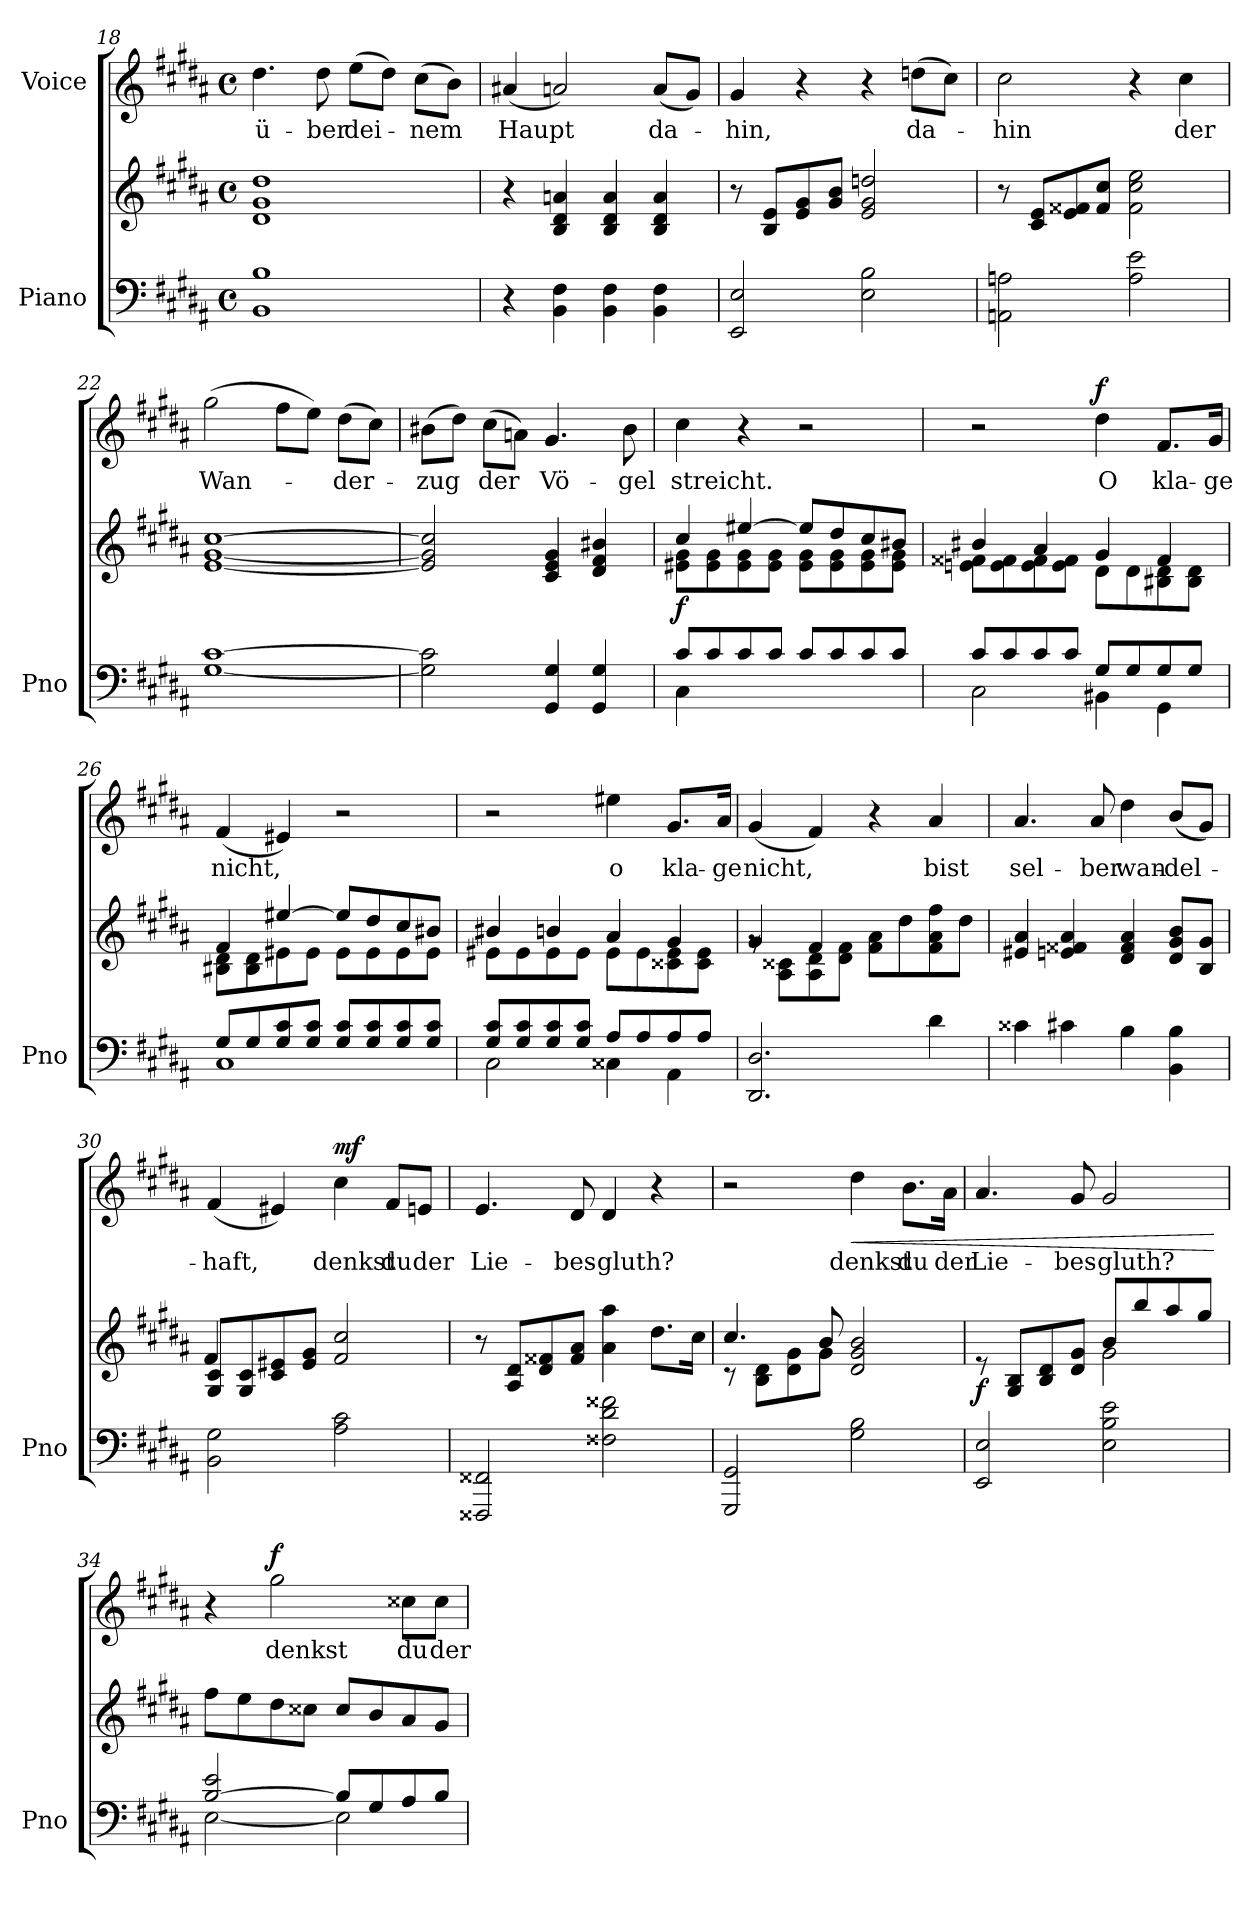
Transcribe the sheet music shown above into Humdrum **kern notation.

**kern	**kern	**dynam	**kern	**text	**dynam
*part2	*part2	*part2	*part1	*part1	*part1
*staff3	*staff2	*staff2/3	*staff1	*staff1	*staff1
*I"Piano	*	*	*I"Voice	*	*
*I'Pno	*	*	*	*	*
!!LO:LB:g=z
*clefF4	*clefG2	*	*clefG2	*	*
*k[f#c#g#d#a#]	*k[f#c#g#d#a#]	*	*k[f#c#g#d#a#]	*	*
*M4/4	*M4/4	*	*M4/4	*	*
*met(c)	*met(c)	*	*met(c)	*	*
=18	=18	=18	=18	=18	=18
!	!	!	!	!LO:LY:b	!
1BB 1B	1d# 1g# 1dd#	.	4.dd#\	ü-	.
!	!	!	!	!LO:LY:b	!
.	.	.	8dd#\	-ber	.
!	!	!	!	!LO:LY:b	!
.	.	.	(>8ee\L	dei-	.
.	.	.	8dd#\J)	.	.
!	!	!	!	!LO:LY:b	!
.	.	.	(>8cc#\L	-nem	.
.	.	.	8b\J)	.	.
=19	=19	=19	=19	=19	=19
!	!	!	!	!LO:LY:b	!
4r	4r	.	(<4a#X/	Haupt	.
4BB\ 4F#\	4B/ 4d#/ 4an/	.	2an/)	.	.
4BB\ 4F#\	4B/ 4d#/ 4a/	.	.	.	.
!	!	!	!	!LO:LY:b	!
4BB\ 4F#\	4B/ 4d#/ 4a/	.	(<8a/L	da-	.
.	.	.	8g#/J)	.	.
=20	=20	=20	=20	=20	=20
!	!	!	!	!LO:LY:b	!
2EE/ 2E/	8r	.	4g#/	-hin,	.
.	8B/ 8e/L	.	.	.	.
.	8e/ 8g#/	.	4r	.	.
.	8g#/ 8b/J	.	.	.	.
2E\ 2B\	2e/ 2g#/ 2ddn/	.	4r	.	.
!	!	!	!	!LO:LY:b	!
.	.	.	(>8ddn\L	da-	.
.	.	.	8cc#\J)	.	.
=21	=21	=21	=21	=21	=21
!	!	!	!	!LO:LY:b	!
2AAn\ 2An\	8r	.	2cc#\	-hin	.
.	8c#/ 8e/L	.	.	.	.
.	8e/ 8f##X/	.	.	.	.
.	8f##/ 8cc#/J	.	.	.	.
2A\ 2e\	2f##\ 2cc#\ 2ee\	.	4r	.	.
!	!	!	!	!LO:LY:b	!
.	.	.	4cc#\	der	.
=22	=22	=22	=22	=22	=22
!	!	!	!	!LO:LY:b	!
[1G# [1c#	[1e [1g# [1cc#	.	(>2gg#\	Wan-	.
.	.	.	8ff#\L	.	.
.	.	.	8ee\J)	.	.
!	!	!	!	!LO:LY:b	!
.	.	.	(>8dd#\L	-der-	.
.	.	.	8cc#\J)	.	.
!!LO:LB:g=z
=23	=23	=23	=23	=23	=23
!	!	!	!	!LO:LY:b	!
2G#\] 2c#\]	2e/] 2g#/] 2cc#/]	.	(>8b#X\L	-zug	.
.	.	.	8dd#\J)	.	.
!	!	!	!	!LO:LY:b	!
.	.	.	(>8cc#\L	der	.
.	.	.	8an\J)	.	.
!	!	!	!	!LO:LY:b	!
4GG#/ 4G#/	4c#/ 4e/ 4g#/	.	4.g#/	Vö-	.
4GG#/ 4G#/	4d#/ 4f#/ 4b#X/	.	.	.	.
!	!	!	!	!LO:LY:b	!
.	.	.	8b#\	-gel	.
=24	=24	=24	=24	=24	=24
*^	*^	*	*	*	*
!	!	!	!	!LO:DY:b	!	!LO:LY:b	!
8c#/L	4C#\	4cc#/	8e#X\ 8g#\L	f	4cc#\	streicht.	.
8c#/	.	.	8e#\ 8g#\	.	.	.	.
8c#/	4ryy	[4ee#X/	8e#\ 8g#\	.	4r	.	.
8c#/J	.	.	8e#\ 8g#\J	.	.	.	.
8c#/L	2ryy	8ee#/L]	8e#\ 8g#\L	.	2r	.	.
8c#/	.	8dd#/	8e#\ 8g#\	.	.	.	.
8c#/	.	8cc#/	8e#\ 8g#\	.	.	.	.
8c#/J	.	8b#X/J	8e#\ 8g#\J	.	.	.	.
=25	=25	=25	=25	=25	=25	=25	=25
8c#/L	2C#\	4b#X/	8en\ 8f##X\L	.	2r	.	.
8c#/	.	.	8e\ 8f##\	.	.	.	.
8c#/	.	4a#/	8e\ 8f##\	.	.	.	.
8c#/J	.	.	8e\ 8f##\J	.	.	.	.
!	!	!	!	!	!	!LO:LY:b	!LO:DY:a
8G#/L	4BB#X\	4g#/	8d#\L	.	4dd#\	O	f
8G#/	.	.	8d#\	.	.	.	.
!	!	!	!	!	!	!LO:LY:b	!
8G#/	4GG#\	4f##/	8B#X\ 8d#\	.	8.f#/L	kla-	.
8G#/J	.	.	8B#\ 8d#\J	.	.	.	.
!	!	!	!	!	!	!LO:LY:b	!
.	.	.	.	.	16g#/Jk	-ge	.
=26	=26	=26	=26	=26	=26	=26	=26
!	!	!	!	!	!	!LO:LY:b	!
8G#/L	1C#	4f#/	8B#X\ 8d#\L	.	(<4f#/	nicht,	.
8G#/	.	.	8B#\ 8d#\	.	.	.	.
8G#/ 8c#/	.	[4ee#X/	8e#X\	.	4e#X/)	.	.
8G#/ 8c#/J	.	.	8e#\J	.	.	.	.
8G#/ 8c#/L	.	8ee#/L]	8e#\L	.	2r	.	.
8G#/ 8c#/	.	8dd#/	8e#\	.	.	.	.
8G#/ 8c#/	.	8cc#/	8e#\	.	.	.	.
8G#/ 8c#/J	.	8b#X/J	8e#\J	.	.	.	.
!!LO:LB:g=z
=27	=27	=27	=27	=27	=27	=27	=27
8G#/ 8c#/L	2C#\	4b#X/	8e#X\L	.	2r	.	.
8G#/ 8c#/	.	.	8e#\	.	.	.	.
8G#/ 8c#/	.	4bn/	8e#\	.	.	.	.
8G#/ 8c#/J	.	.	8e#\J	.	.	.	.
!	!	!	!	!	!	!LO:LY:b	!
8A#/L	4C##X\	4a#/	8e#\L	.	4ee#X\	o	.
8A#/	.	.	8e#\	.	.	.	.
!	!	!	!	!	!	!LO:LY:b	!
8A#/	4AA#\	4g#/	8c##X\ 8e#\	.	8.g#/L	kla-	.
8A#/J	.	.	8c##\ 8e#\J	.	.	.	.
!	!	!	!	!	!	!LO:LY:b	!
.	.	.	.	.	16a#/Jk	-ge	.
*v	*v	*	*	*	*	*	*
=28	=28	=28	=28	=28	=28	=28
!	!	!	!	!	!LO:LY:b	!
2.DD#/ 2.D#/	4g#/	8rg	.	(<4g#/	nicht,	.
.	.	8A#\ 8c##X\L	.	.	.	.
.	4f#/	8A#\ 8d#\	.	4f#/)	.	.
.	.	8d#\ 8f#\J	.	.	.	.
.	2ryy	8f#\ 8a#\L	.	4r	.	.
.	.	8dd#\	.	.	.	.
!	!	!	!	!	!LO:LY:b	!
4d#\	.	8f#\ 8a#\ 8ff#\	.	4a#/	bist	.
.	.	8dd#\J	.	.	.	.
=29	=29	=29	=29	=29	=29	=29
!	!	!	!	!	!LO:LY:b	!
*	*v	*v	*	*	*	*
4c##X\	4e#X/ 4a#/	.	4.a#/	sel-	.
4c#X\	4en/ 4f##X/ 4a#/	.	.	.	.
!	!	!	!	!LO:LY:b	!
.	.	.	8a#/	-ber	.
!	!	!	!	!LO:LY:b	!
4B\	4d#/ 4f##/ 4a#/	.	4dd#\	wan-	.
!	!	!	!	!LO:LY:b	!
4BB\ 4B\	8d#/ 8g#/ 8b/L	.	(<8b/L	-del-	.
.	8B/ 8g#/J	.	8g#/J)	.	.
=30	=30	=30	=30	=30	=30
*	*^	*	*	*	*
!	!	!	!	!	!LO:LY:b	!
2BB\ 2G#\	8G#/ 8c#/L	4f#/	.	(<4f#/	-haft,	.
.	8G#/ 8c#/	.	.	.	.	.
.	8c#/ 8e#X/	4rddyy	.	4e#X/)	.	.
.	8e#/ 8g#/J	.	.	.	.	.
!	!	!	!	!	!LO:LY:b	!LO:DY:a
2A#\ 2c#\	2f#/ 2cc#/	2rddyy	.	4cc#\	denkst	mf
!	!	!	!	!	!LO:LY:b	!
.	.	.	.	8f#/L	du	.
!	!	!	!	!	!LO:LY:b	!
.	.	.	.	8en/J	der	.
*	*v	*v	*	*	*	*
!!LO:PB:g=z
=31	=31	=31	=31	=31	=31
!	!	!	!	!LO:LY:b	!
2FFF##X/ 2FF##X/	8r	.	4.e/	Lie-	.
.	8A#/ 8d#/L	.	.	.	.
.	8d#/ 8f##X/	.	.	.	.
!	!	!	!	!LO:LY:b	!
.	8f##/ 8a#/J	.	8d#/	-bes-	.
!	!	!	!	!LO:LY:b	!
2F##X\ 2d#\ 2f##X\	4a#\ 4aa#\	.	4d#/	-gluth?	.
.	8.dd#\L	.	4r	.	.
.	16cc#\Jk	.	.	.	.
=32	=32	=32	=32	=32	=32
*	*^	*	*	*	*
2GGG#/ 2GG#/	4.cc#/	8r	.	2r	.	.
.	.	8B\ 8d#\L	.	.	.	.
.	.	8d#\ 8g#\	.	.	.	.
.	8b/	8g#\J	.	.	.	.
!	!	!	!	!	!LO:LY:b	!LO:HP:b
2G#\ 2B\	2d#/ 2g#/ 2b/	2reyy	.	4dd#\	denkst	<
!	!	!	!	!	!LO:LY:b	!
.	.	.	.	8.b\L	du	.
!	!	!	!	!	!LO:LY:b	!
.	.	.	.	16a#\Jk	der	.
=33	=33	=33	=33	=33	=33	=33
!	!	!	!LO:DY:b	!	!LO:LY:b	!
2EE/ 2E/	8re	2ryy	f	4.a#/	Lie-	.
.	8G#/ 8B/L	.	.	.	.	.
.	8B/ 8d#/	.	.	.	.	.
!	!	!	!	!	!LO:LY:b	!
.	8d#/ 8g#/J	.	.	8g#/	-bes-	.
!	!	!	!	!	!LO:LY:b	!
2E\ 2B\ 2e\	8b/L	2g#\	.	2g#/	-gluth?	.
.	8bb/	.	.	.	.	.
.	8aa#/	.	.	.	.	.
.	8gg#/J	.	.	.	.	.
*	*v	*v	*	*	*	*
.	.	.	.	.	[
=34	=34	=34	=34	=34	=34
*^	*	*	*	*	*
[2B/ 2e/	[2E\	8ff#\L	.	4r	.	.
.	.	8ee\	.	.	.	.
!	!	!	!	!	!LO:LY:b	!LO:DY:a
.	.	8dd#\	.	2gg#\	denkst	f
.	.	8cc##X\J	.	.	.	.
8B/L]	2E\]	8cc##/L	.	.	.	.
8G#/	.	8b/	.	.	.	.
!	!	!	!	!	!LO:LY:b	!
8A#/	.	8a#/	.	8cc##X\L	du	.
!	!	!	!	!	!LO:LY:b	!
8B/J	.	8g#/J	.	8cc##\J	der	.
*v	*v	*	*	*	*	*
=	=	=	=	=	=
*-	*-	*-	*-	*-	*-
